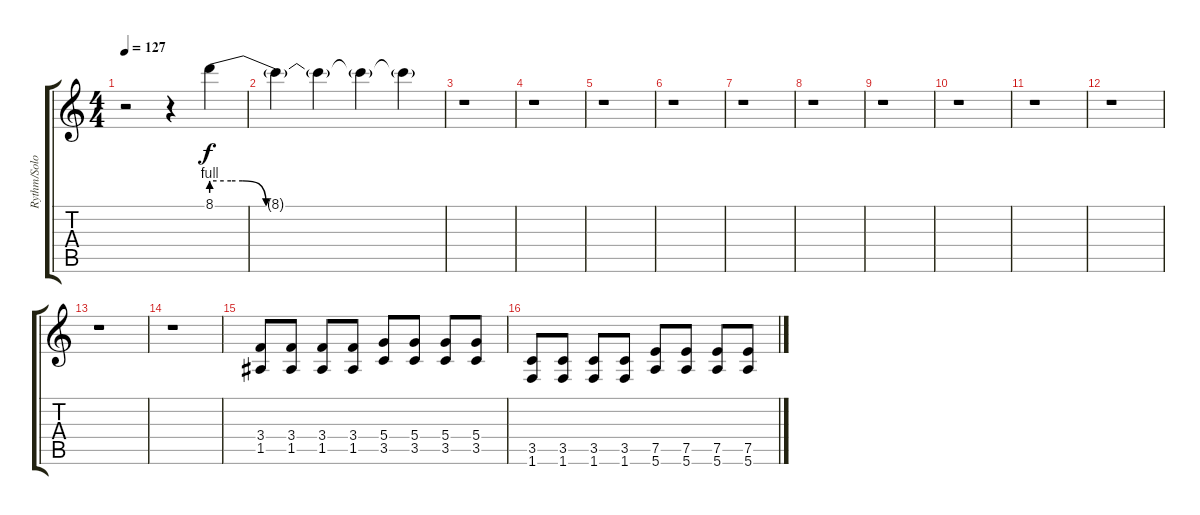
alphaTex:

\track ("Rythm/Solo Guitar" "Rythm/Solo") {instrument distortionguitar}
\staff {score tabs}
\tuning (E4 B3 G3 D3 A2 E2) {hide}
\ts (4 4)
\tempo 127
\clef g2
\ks c
r.2{dy f volume 9} r.4 8.1{be (custom 0 4 5 4 8 4 14 0 20 0 40 0 60 0)}.4 |
8.1{t}.4 8.1{t}.4{volume 7} 8.1{t}.4{volume 5} 8.1{t}.4{volume 3} |
r.1 |
r.1 |
r.1 |
r.1 |
r.1 |
r.1 |
r.1 |
r.1 |
r.1 |
r.1 |
r.1 |
r.1 |
(3.4 1.5).8{volume 11} (3.4 1.5).8 (3.4 1.5).8 (3.4 1.5).8 (5.4 3.5).8 (5.4 3.5).8 (5.4 3.5).8 (5.4 3.5).8 |
(3.5 1.6).8 (3.5 1.6).8 (3.5 1.6).8 (3.5 1.6).8 (7.5 5.6).8 (7.5 5.6).8 (7.5 5.6).8 (7.5 5.6).8
